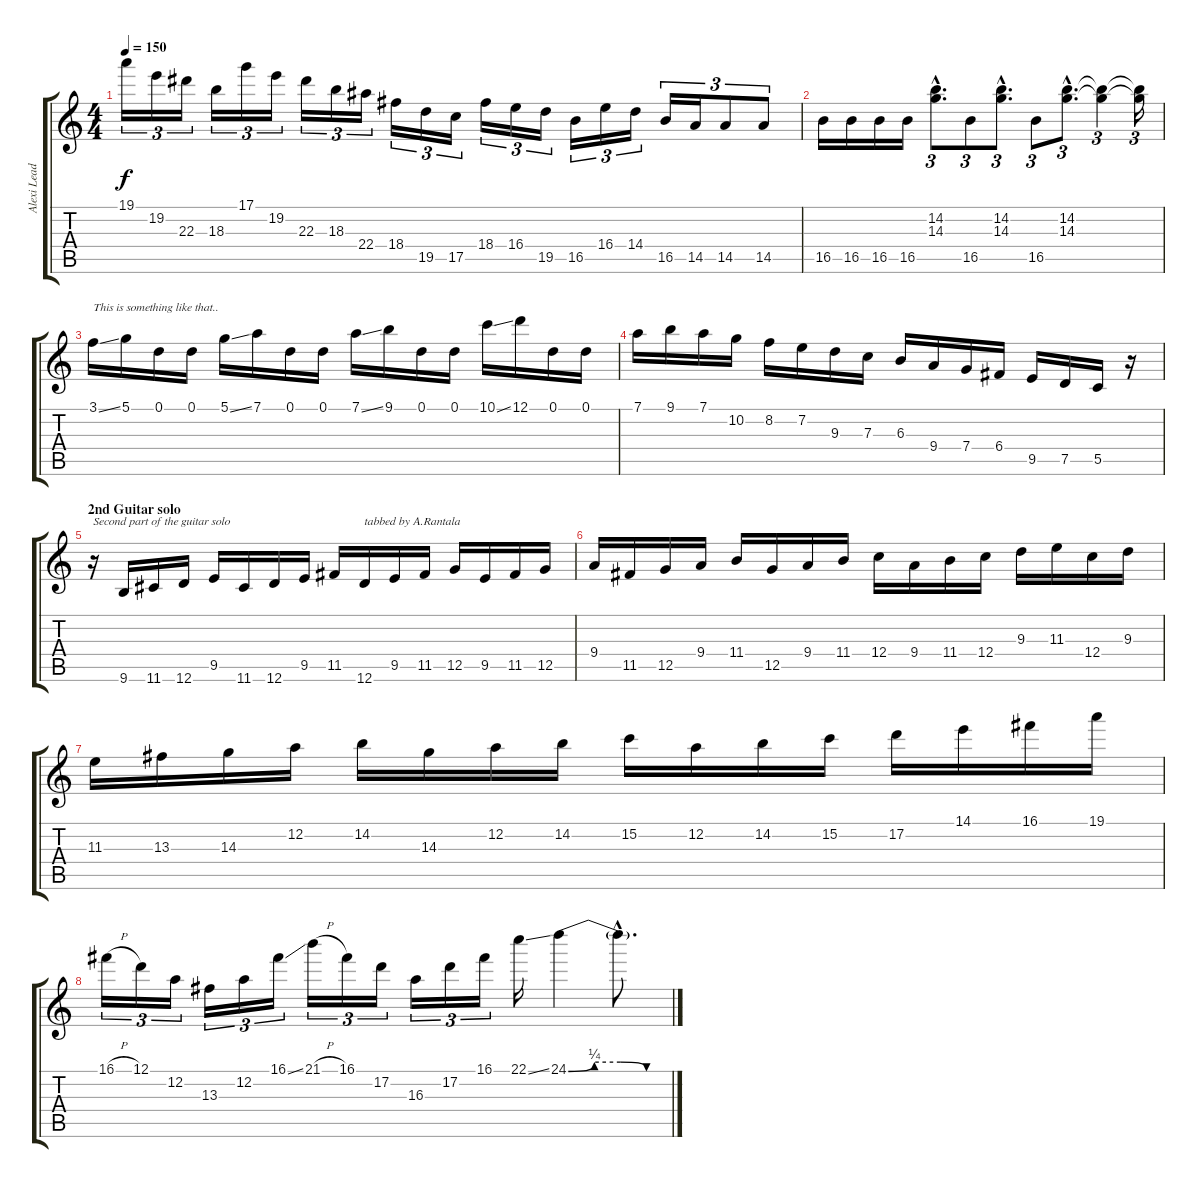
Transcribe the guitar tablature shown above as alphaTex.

\track ("Alexi Lead" "Alexi Lead") {instrument overdrivenguitar}
\staff {score tabs}
\tuning (D4 A3 F3 C3 G2 D2) {hide}
\ts (4 4)
\tempo 150
\clef g2
\ks c
19.1.16{tu (3 2) dy f} 19.2.16{tu (3 2)} 22.3.16{tu (3 2)} 18.3.16{tu (3 2)} 17.1.16{tu (3 2)} 19.2.16{tu (3 2)} 22.3.16{tu (3 2)} 18.3.16{tu (3 2)} 22.4.16{tu (3 2)} 18.4.16{tu (3 2)} 19.5.16{tu (3 2)} 17.5.16{tu (3 2)} 18.4.16{tu (3 2)} 16.4.16{tu (3 2)} 19.5.16{tu (3 2)} 16.5.16{tu (3 2)} 16.4.16{tu (3 2)} 14.4.16{tu (3 2)} 16.5.16{tu (3 2)} 14.5.16{tu (3 2)} 14.5.8{tu (3 2)} 14.5.8{tu (3 2)} |
16.5.16 16.5.16 16.5.16 16.5.16 (14.2{hac} 14.3{hac}).8{d tu (3 2) balance 16} 16.5.8{tu (3 2) balance 8} (14.2{hac} 14.3{hac}).8{d tu (3 2) balance 0} 16.5.8{tu (3 2) balance 8} (14.2{hac} 14.3{hac}).8{d tu (3 2)} (14.2{t} 14.3{t}).4{tu (3 2)} (14.2{t} 14.3{t}).16{tu (3 2)} |
3.1{ss}.16{txt "This is something like that.."} 5.1.16 0.1.16 0.1.16 5.1{ss}.16 7.1.16 0.1.16 0.1.16 7.1{ss}.16 9.1.16 0.1.16 0.1.16 10.1{ss}.16 12.1.16 0.1.16 0.1.16 |
7.1.16 9.1.16 7.1.16 10.2.16 8.2.16 7.2.16 9.3.16 7.3.16 6.3.16 9.4.16 7.4.16 6.4.16 9.5.16 7.5.16 5.5.16 r.16 |
\section ("" "2nd Guitar solo")
r.16{txt "Second part of the guitar solo"} 9.6.16 11.6.16 12.6.16 9.5.16 11.6.16 12.6.16 9.5.16 11.5.16 12.6.16{txt "tabbed by A.Rantala"} 9.5.16 11.5.16 12.5.16 9.5.16 11.5.16 12.5.16 |
9.4.16 11.5.16 12.5.16 9.4.16 11.4.16 12.5.16 9.4.16 11.4.16 12.4.16 9.4.16 11.4.16 12.4.16 9.3.16 11.3.16 12.4.16 9.3.16 |
11.3.16 13.3.16 14.3.16 12.2.16 14.2.16 14.3.16 12.2.16 14.2.16 15.2.16 12.2.16 14.2.16 15.2.16 17.2.16 14.1.16 16.1.16 19.1.16 |
16.1{h}.16{tu (3 2)} 12.1.16{tu (3 2)} 12.2.16{tu (3 2)} 13.3.16{tu (3 2)} 12.2.16{tu (3 2)} 16.1{ss}.16{tu (3 2)} 21.1{h}.16{tu (3 2)} 16.1.16{tu (3 2)} 17.2.16{tu (3 2)} 16.3.16{tu (3 2)} 17.2.16{tu (3 2)} 16.1.16{tu (3 2)} 22.1{ss}.16 24.1{be (custom 0 0 15 1 30 1 45 0 60 0)}.4 24.1{hac t}.8{d}
